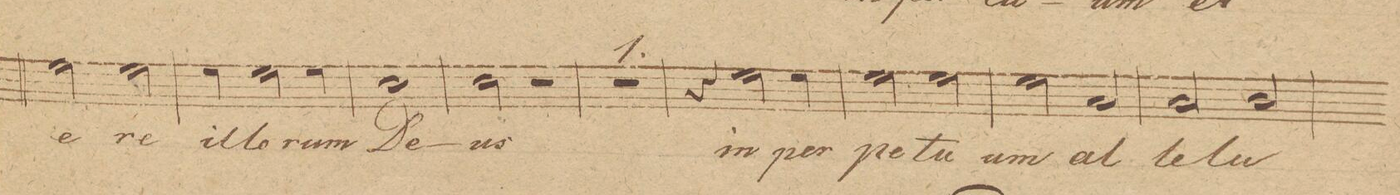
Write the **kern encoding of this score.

**kern	**text
*I"Baſso 1mo	*
*clefF4	*
*k[]	*
*met(c|)	*
*M2/2	*
2G\	e-
2G\	-ro
=69	=69
4G\	il-
2G\	-lo-
4G\	-rum
=70	=70
1E	De-
=71	=71
2E\	-us
2r	.
=72	=72
1r	.
=73	=73
4r	.
2G\	in
4G\	per-
=74	=74
2G\	-pe-
2G\	-tu-
=75	=75
2G\	-um
2C/	al-
=76	=76
2C/	-le-
2D/	-lu-
=77	=77
*-	*-
